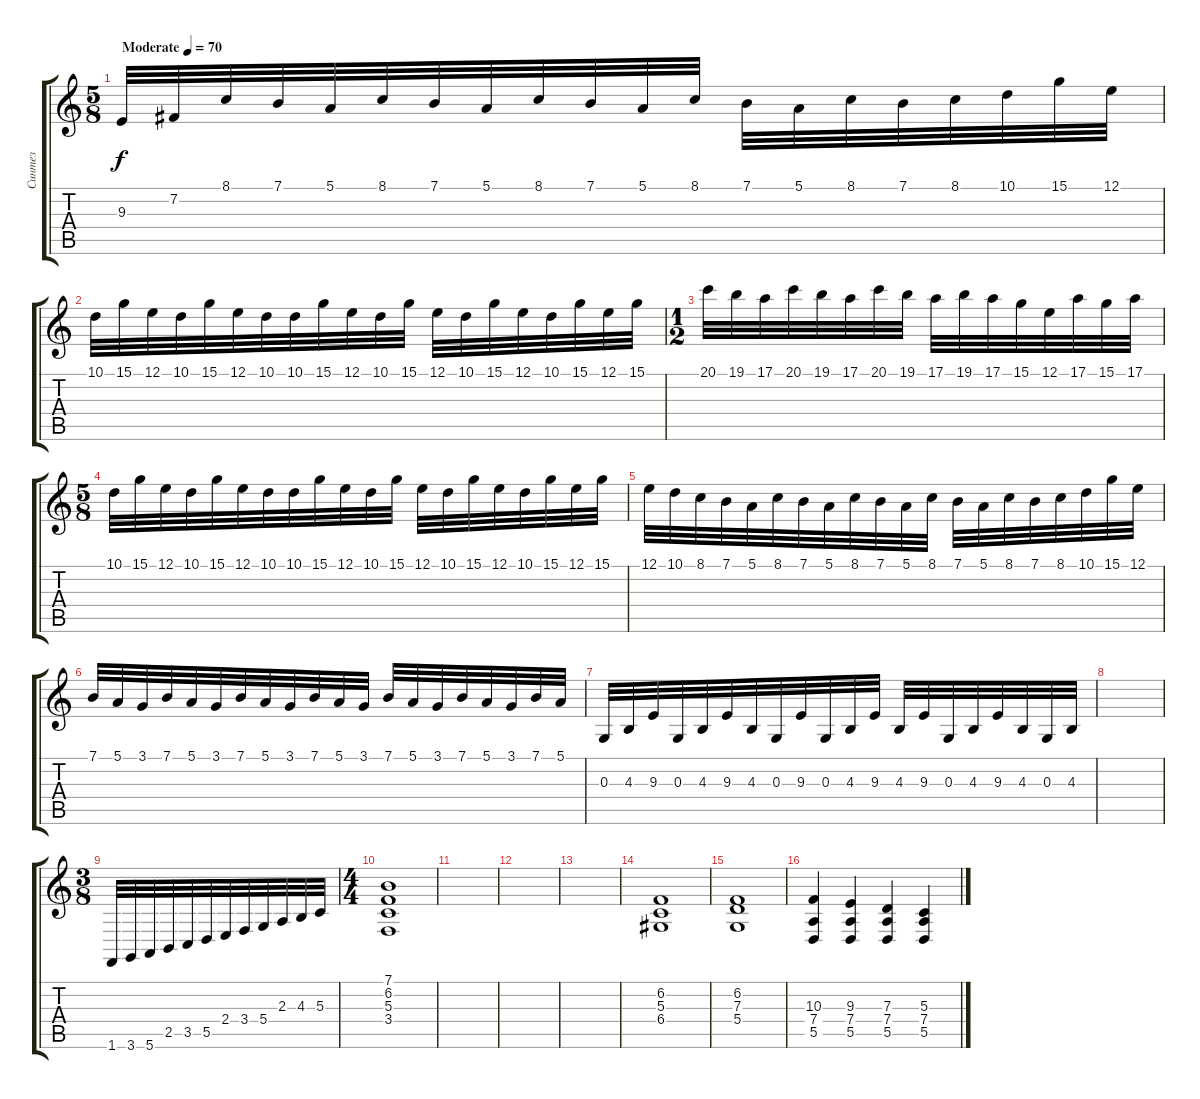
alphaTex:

\track ("Синтез" "Синтез") {instrument synthstrings2}
\staff {score tabs}
\tuning (E4 B3 G3 D3 A2 E2) {hide}
\ts (5 8)
\tempo (70 "Moderate")
\clef g2
\ks c
9.3.32{dy f instrument synthstrings2} 7.2.32 8.1.32 7.1.32 5.1.32 8.1.32 7.1.32 5.1.32 8.1.32 7.1.32 5.1.32 8.1.32 7.1.32 5.1.32 8.1.32 7.1.32 8.1.32 10.1.32 15.1.32 12.1.32 |
10.1.32 15.1.32 12.1.32 10.1.32 15.1.32 12.1.32 10.1.32 10.1.32 15.1.32 12.1.32 10.1.32 15.1.32 12.1.32 10.1.32 15.1.32 12.1.32 10.1.32 15.1.32 12.1.32 15.1.32 |
\ts (1 2)
20.1.32 19.1.32 17.1.32 20.1.32 19.1.32 17.1.32 20.1.32 19.1.32 17.1.32 19.1.32 17.1.32 15.1.32 12.1.32 17.1.32 15.1.32 17.1.32 |
\ts (5 8)
10.1.32 15.1.32 12.1.32 10.1.32 15.1.32 12.1.32 10.1.32 10.1.32 15.1.32 12.1.32 10.1.32 15.1.32 12.1.32 10.1.32 15.1.32 12.1.32 10.1.32 15.1.32 12.1.32 15.1.32 |
12.1.32 10.1.32 8.1.32 7.1.32 5.1.32 8.1.32 7.1.32 5.1.32 8.1.32 7.1.32 5.1.32 8.1.32 7.1.32 5.1.32 8.1.32 7.1.32 8.1.32 10.1.32 15.1.32 12.1.32 |
7.1.32 5.1.32 3.1.32 7.1.32 5.1.32 3.1.32 7.1.32 5.1.32 3.1.32 7.1.32 5.1.32 3.1.32 7.1.32 5.1.32 3.1.32 7.1.32 5.1.32 3.1.32 7.1.32 5.1.32 |
0.3.32{volume 11} 4.3.32 9.3.32 0.3.32 4.3.32 9.3.32 4.3.32 0.3.32 9.3.32 0.3.32 4.3.32 9.3.32 4.3.32 9.3.32 0.3.32 4.3.32 9.3.32 4.3.32 0.3.32 4.3.32 |
|
\ts (3 8)
1.6.32{volume 13} 3.6.32 5.6.32 2.5.32 3.5.32 5.5.32 2.4.32 3.4.32 5.4.32 2.3.32 4.3.32 5.3.32{volume 9} |
\ts (4 4)
(7.1 6.2 5.3 3.4).1{volume 0} |
|
|
|
(6.2 5.3 6.4).1 |
(6.2 7.3 5.4).1 |
(10.3 7.4 5.5).4 (9.3 7.4 5.5).4 (7.3 7.4 5.5).4 (5.3 7.4 5.5).4
